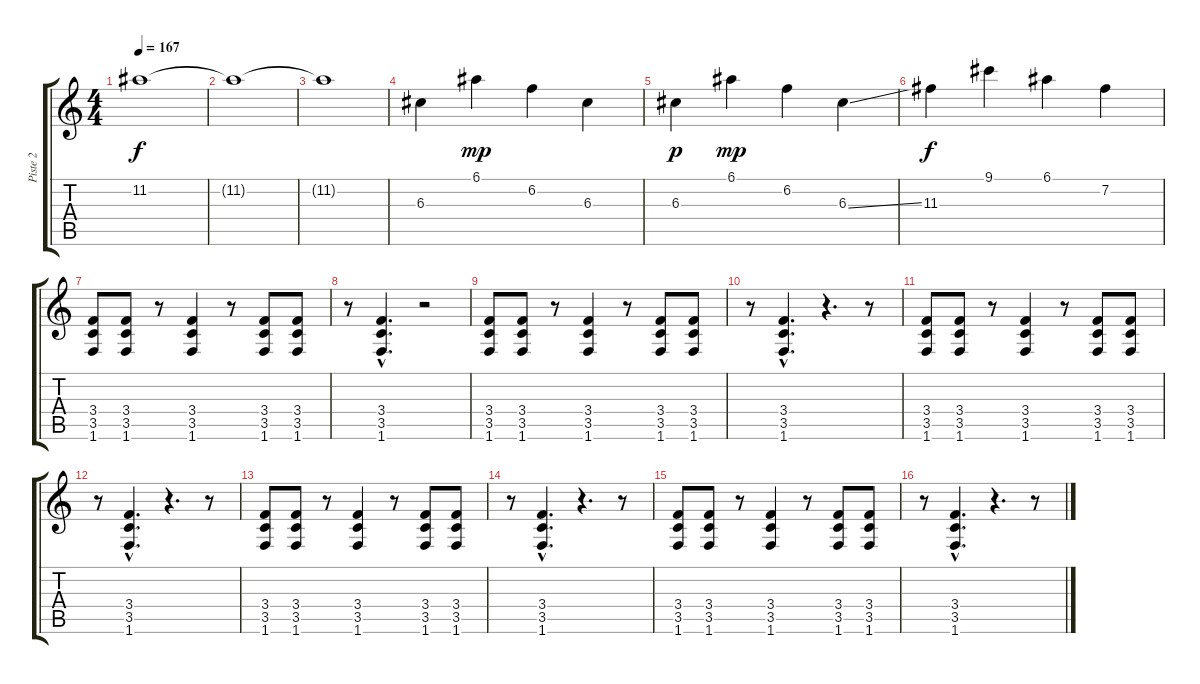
\track ("Piste 2" "Piste 2") {instrument overdrivenguitar}
\staff {score tabs}
\tuning (E4 B3 G3 D3 A2 E2) {hide}
\ts (4 4)
\tempo 167
\clef g2
\ks c
11.2{t}.1{dy f} |
11.2{t}.1 |
11.2{t}.1 |
6.3.4 6.1.4{dy mp} 6.2.4 6.3.4 |
6.3.4{dy p} 6.1.4{dy mp} 6.2.4 6.3{ss}.4 |
11.3.4{dy f} 9.1.4 6.1.4 7.2.4 |
(3.4 3.5 1.6).8{volume 10} (3.4 3.5 1.6).8 r.8 (3.4 3.5 1.6).4 r.8 (3.4 3.5 1.6).8 (3.4 3.5 1.6).8 |
r.8{volume 10} (3.4{hac} 3.5{hac} 1.6{hac}).4{d} r.2 |
(3.4 3.5 1.6).8{volume 10} (3.4 3.5 1.6).8 r.8 (3.4 3.5 1.6).4 r.8 (3.4 3.5 1.6).8 (3.4 3.5 1.6).8 |
r.8 (3.4{hac} 3.5{hac} 1.6{hac}).4{d} r.4{d} r.8 |
(3.4 3.5 1.6).8{volume 10} (3.4 3.5 1.6).8 r.8 (3.4 3.5 1.6).4 r.8 (3.4 3.5 1.6).8 (3.4 3.5 1.6).8 |
r.8 (3.4{hac} 3.5{hac} 1.6{hac}).4{d} r.4{d} r.8 |
(3.4 3.5 1.6).8{volume 10} (3.4 3.5 1.6).8 r.8 (3.4 3.5 1.6).4 r.8 (3.4 3.5 1.6).8 (3.4 3.5 1.6).8 |
r.8 (3.4{hac} 3.5{hac} 1.6{hac}).4{d} r.4{d} r.8 |
(3.4 3.5 1.6).8{volume 10} (3.4 3.5 1.6).8 r.8 (3.4 3.5 1.6).4 r.8 (3.4 3.5 1.6).8 (3.4 3.5 1.6).8 |
r.8 (3.4{hac} 3.5{hac} 1.6{hac}).4{d} r.4{d} r.8
